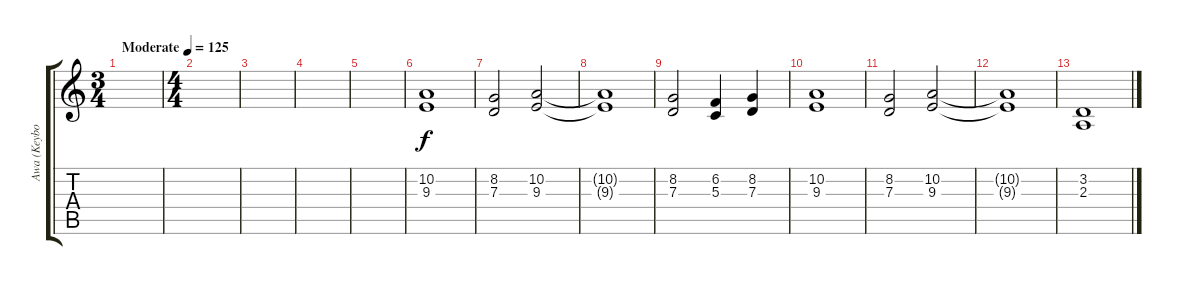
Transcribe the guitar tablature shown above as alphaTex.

\track ("Awa (Keybords)" "Awa (Keybo") {instrument stringensemble1}
\staff {score tabs}
\tuning (E4 B3 G3 D3 A2 E2) {hide}
\ts (3 4)
\tempo (125 "Moderate")
\clef g2
\ks c
|
\ts (4 4)
|
|
|
|
(10.2 9.3).1 |
(8.2 7.3).2 (10.2 9.3).2 |
(10.2{t} 9.3{t}).1 |
(8.2 7.3).2 (6.2 5.3).4 (8.2 7.3).4 |
(10.2 9.3).1 |
(8.2 7.3).2 (10.2 9.3).2 |
(10.2{t} 9.3{t}).1 |
(3.2 2.3).1
